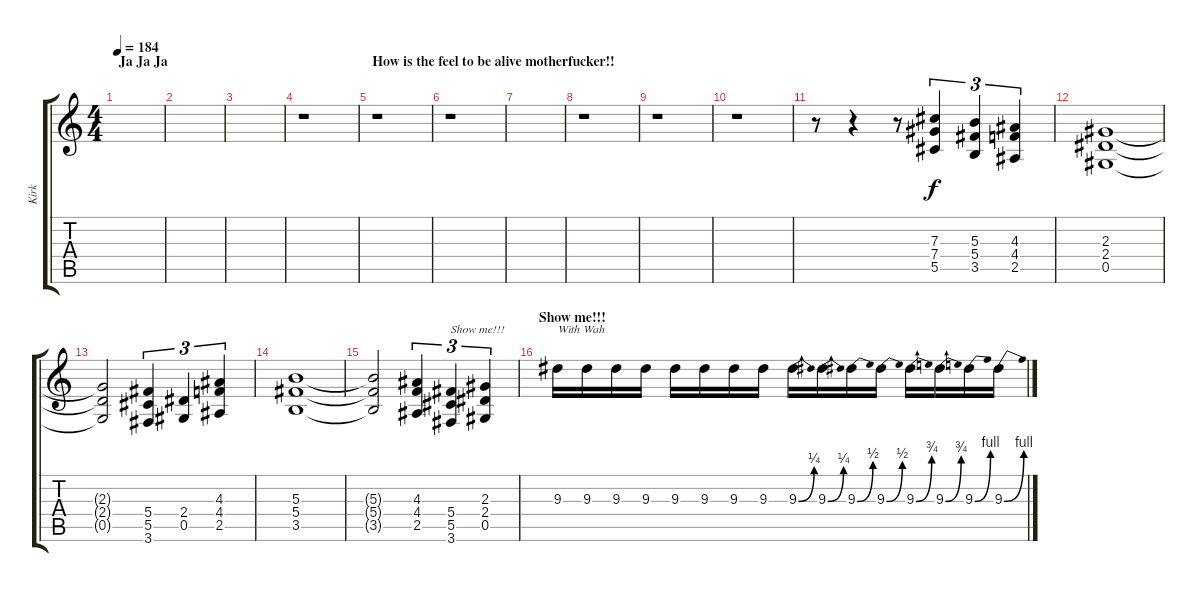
\track ("Kirk" "Kirk") {instrument overdrivenguitar}
\staff {score tabs}
\tuning (Eb4 Bb3 Gb3 Db3 Ab2 Eb2) {hide}
\ts (4 4)
\section ("" "Ja Ja Ja")
\tempo 184
\clef g2
\ks c
|
|
|
r.1 |
\section ("" "How is the feel to be alive motherfucker!!")
r.1 |
r.1 |
|
r.1 |
r.1 |
r.1 |
r.8 r.4 r.8 (7.3 7.4 5.5).4{tu (3 2)} (5.3 5.4 3.5).4{tu (3 2)} (4.3 4.4 2.5).4{tu (3 2)} |
(2.3 2.4 0.5).1 |
(2.3{t} 2.4{t} 0.5{t}).2 (5.4 5.5 3.6).4{tu (3 2)} (2.4 0.5).4{tu (3 2)} (4.3 4.4 2.5).4{tu (3 2)} |
(5.3 5.4 3.5).1 |
(5.3{t} 5.4{t} 3.5{t}).2 (4.3 4.4 2.5).4{tu (3 2)} (5.4 5.5 3.6).4{tu (3 2) txt "Show me!!!"} (2.3 2.4 0.5).4{tu (3 2)} |
\section ("" "Show me!!!")
9.3.16{txt "With Wah"} 9.3.16 9.3.16 9.3.16 9.3.16 9.3.16 9.3.16 9.3.16 9.3{be (bend 0 0 60 1)}.16 9.3{be (bend 0 0 60 1)}.16 9.3{be (bend 0 0 60 2)}.16 9.3{be (bend 0 0 60 2)}.16 9.3{be (bend 0 0 60 3)}.16 9.3{be (bend 0 0 60 3)}.16 9.3{be (bend 0 0 60 4)}.16 9.3{be (bend 0 0 60 4)}.16
